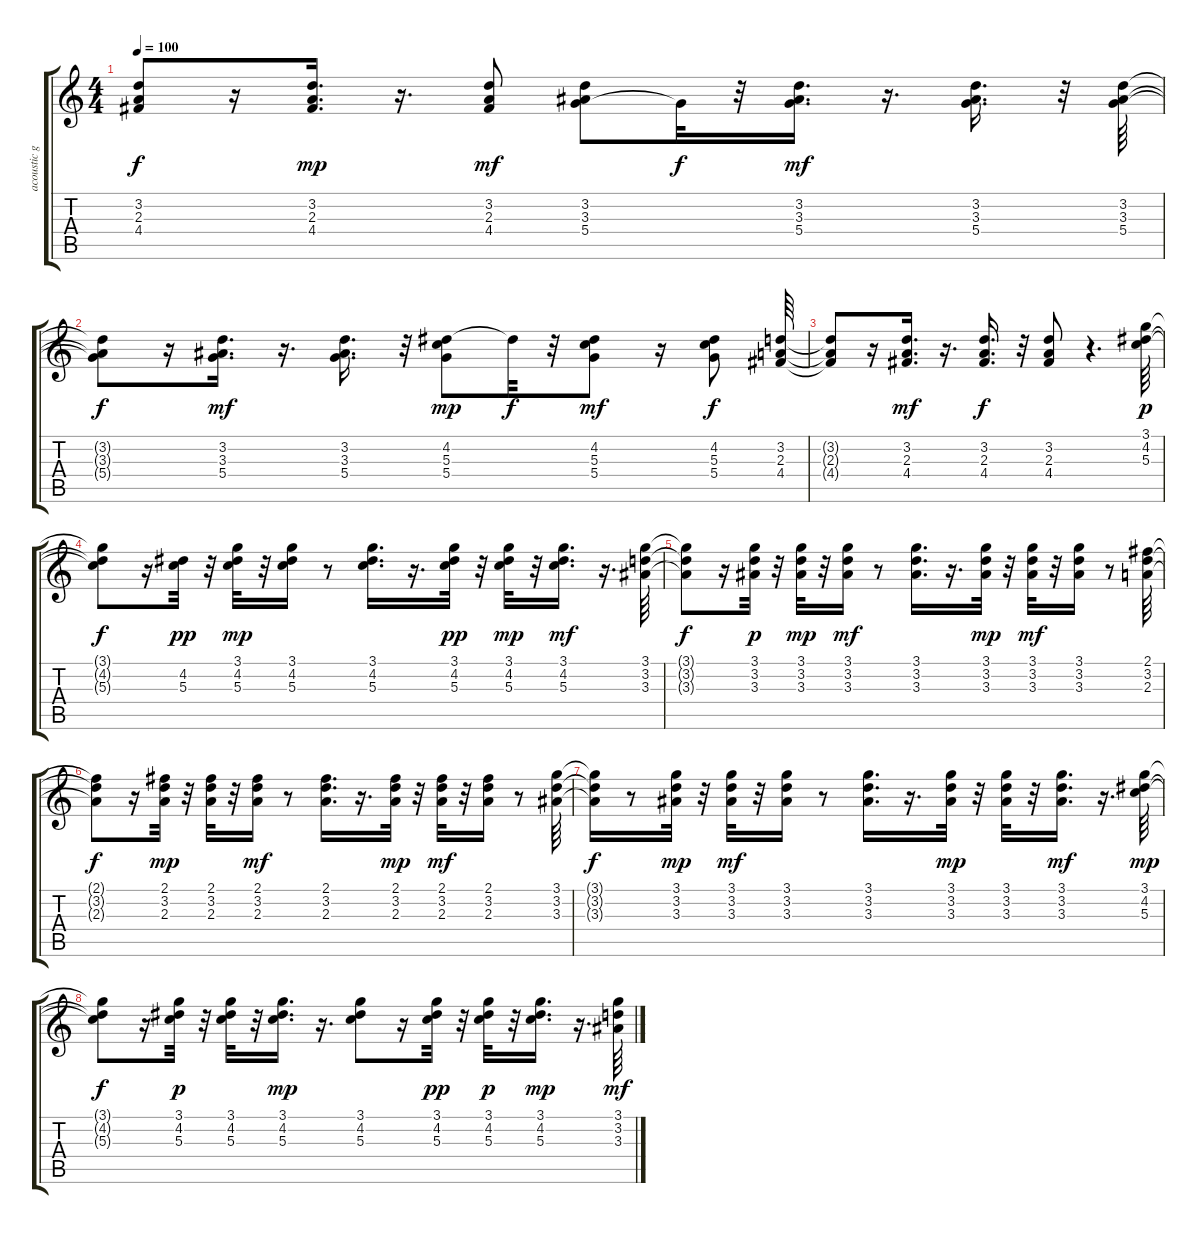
\track ("acoustic guitar" "acoustic g") {instrument acousticguitarnylon}
\staff {score tabs}
\tuning (E4 B3 G3 D3 A2 E2) {hide}
\ts (4 4)
\tempo 100
\clef g2
\ks c
(3.2{t} 2.3{t} 4.4{t}).8{dy f} r.16 (3.2 2.3 4.4).16{d dy mp} r.16{d} (3.2 2.3 4.4).8{dy mf} (3.2 3.3 5.4).8 5.4{t}.32{dy f} r.32 (3.2 3.3 5.4).16{d dy mf} r.16{d} (3.2 3.3 5.4).16{d} r.32 (3.2 3.3 5.4).64 |
(3.2{t} 3.3{t} 5.4{t}).8{dy f} r.16 (3.2 3.3 5.4).16{d dy mf} r.16{d} (3.2 3.3 5.4).16{d} r.32 (4.2 5.3 5.4).8{dy mp} 4.2{t}.32{dy f} r.32 (4.2 5.3 5.4).8{dy mf} r.16 (4.2 5.3 5.4).8{dy f} (3.2 2.3 4.4).64 |
(3.2{t} 2.3{t} 4.4{t}).8 r.16 (3.2 2.3 4.4).16{d dy mf} r.16{d} (3.2 2.3 4.4).16{d dy f} r.32 (3.2 2.3 4.4).8 r.4{d} (3.1 4.2 5.3).64{dy p} |
(3.1{t} 4.2{t} 5.3{t}).8{dy f} r.16 (4.2 5.3).32{dy pp} r.32 (3.1 4.2 5.3).32{dy mp} r.32 (3.1 4.2 5.3).16 r.8 (3.1 4.2 5.3).16{d} r.16{d} (3.1 4.2 5.3).32{dy pp} r.32 (3.1 4.2 5.3).32{dy mp} r.32 (3.1 4.2 5.3).16{d dy mf} r.16{d} (3.1 3.2 3.3).64 |
(3.1{t} 3.2{t} 3.3{t}).8{dy f} r.16 (3.1 3.2 3.3).32{dy p} r.32 (3.1 3.2 3.3).32{dy mp} r.32 (3.1 3.2 3.3).16{dy mf} r.8 (3.1 3.2 3.3).16{d} r.16{d} (3.1 3.2 3.3).32{dy mp} r.32 (3.1 3.2 3.3).32{dy mf} r.32 (3.1 3.2 3.3).16 r.8 (2.1 3.2 2.3).64 |
(2.1{t} 3.2{t} 2.3{t}).8{dy f} r.16 (2.1 3.2 2.3).32{dy mp} r.32 (2.1 3.2 2.3).32 r.32 (2.1 3.2 2.3).16{dy mf} r.8 (2.1 3.2 2.3).16{d} r.16{d} (2.1 3.2 2.3).32{dy mp} r.32 (2.1 3.2 2.3).32{dy mf} r.32 (2.1 3.2 2.3).16 r.8 (3.1 3.2 3.3).64 |
(3.1{t} 3.2{t} 3.3{t}).16{dy f} r.8 (3.1 3.2 3.3).32{dy mp} r.32 (3.1 3.2 3.3).32{dy mf} r.32 (3.1 3.2 3.3).16 r.8 (3.1 3.2 3.3).16{d} r.16{d} (3.1 3.2 3.3).32{dy mp} r.32 (3.1 3.2 3.3).32 r.32 (3.1 3.2 3.3).16{d dy mf} r.16{d} (3.1 4.2 5.3).64{dy mp} |
(3.1{t} 4.2{t} 5.3{t}).8{dy f} r.16 (3.1 4.2 5.3).32{dy p} r.32 (3.1 4.2 5.3).32 r.32 (3.1 4.2 5.3).16{d dy mp} r.16{d} (3.1 4.2 5.3).8 r.16 (3.1 4.2 5.3).32{dy pp} r.32 (3.1 4.2 5.3).32{dy p} r.32 (3.1 4.2 5.3).16{d dy mp} r.16{d} (3.1 3.2 3.3).64{dy mf}
